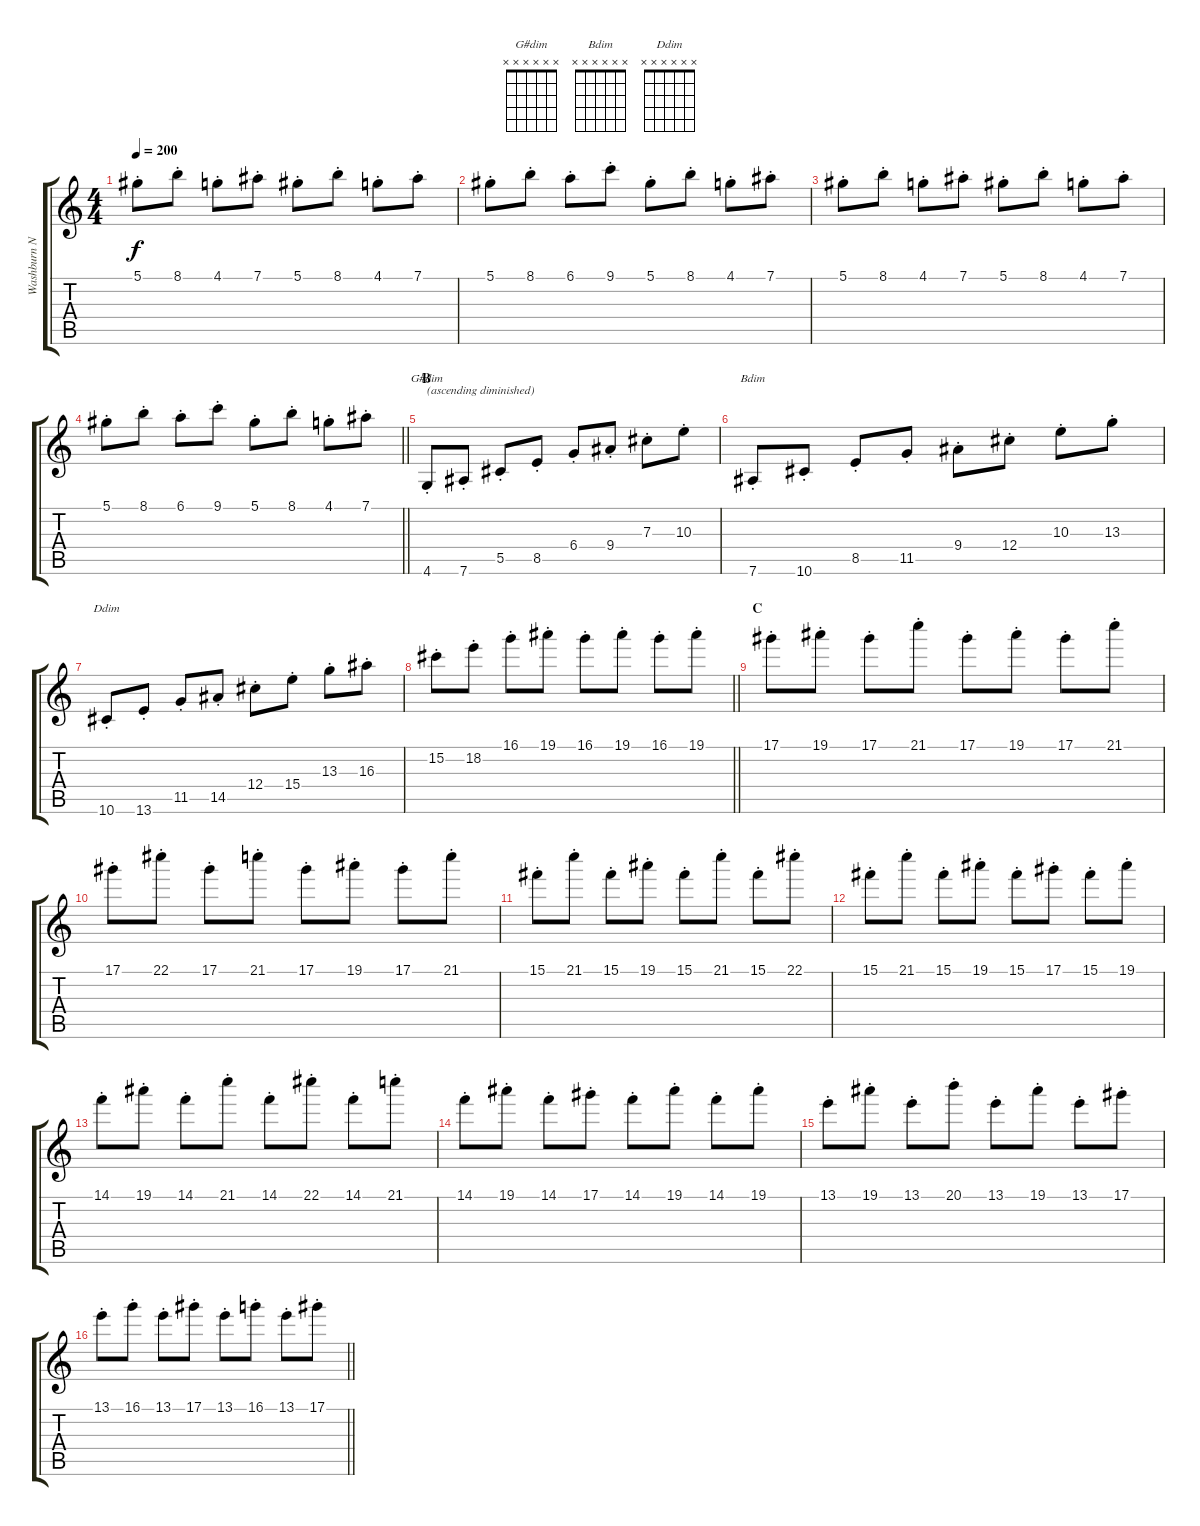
\track ("Washburn N4, Distorted" "Washburn N") {instrument overdrivenguitar}
\staff {score tabs}
\tuning (Eb4 Bb3 Gb3 Db3 Ab2 Eb2) {hide}
\chord ("G#dim" x x x x x x)
\chord ("Bdim" x x x x x x)
\chord ("Ddim" x x x x x x)
\ts (4 4)
\tempo 200
\clef g2
\ks c
5.1{st}.8{dy f} 8.1{st}.8 4.1{st}.8 7.1{st}.8 5.1{st}.8 8.1{st}.8 4.1{st}.8 7.1{st}.8 |
5.1{st}.8 8.1{st}.8 6.1{st}.8 9.1{st}.8 5.1{st}.8 8.1{st}.8 4.1{st}.8 7.1{st}.8 |
5.1{st}.8 8.1{st}.8 4.1{st}.8 7.1{st}.8 5.1{st}.8 8.1{st}.8 4.1{st}.8 7.1{st}.8 |
\barLineRight lightlight
5.1{st}.8 8.1{st}.8 6.1{st}.8 9.1{st}.8 5.1{st}.8 8.1{st}.8 4.1{st}.8 7.1{st}.8 |
\section ("" "B")
4.6{st}.8{ch "G#dim" txt "(ascending diminished)"} 7.6{st}.8 5.5{st}.8 8.5{st}.8 6.4{st}.8 9.4{st}.8 7.3{st}.8 10.3{st}.8 |
7.6{st}.8{ch "Bdim"} 10.6{st}.8 8.5{st}.8 11.5{st}.8 9.4{st}.8 12.4{st}.8 10.3{st}.8 13.3{st}.8 |
10.6{st}.8{ch "Ddim"} 13.6{st}.8 11.5{st}.8 14.5{st}.8 12.4{st}.8 15.4{st}.8 13.3{st}.8 16.3{st}.8 |
\barLineRight lightlight
15.2{st}.8 18.2{st}.8 16.1{st}.8 19.1{st}.8 16.1{st}.8 19.1{st}.8 16.1{st}.8 19.1{st}.8 |
\section ("" "C")
17.1{st}.8 19.1{st}.8 17.1{st}.8 21.1{st}.8 17.1{st}.8 19.1{st}.8 17.1{st}.8 21.1{st}.8 |
17.1{st}.8 22.1{st}.8 17.1{st}.8 21.1{st}.8 17.1{st}.8 19.1{st}.8 17.1{st}.8 21.1{st}.8 |
15.1{st}.8 21.1{st}.8 15.1{st}.8 19.1{st}.8 15.1{st}.8 21.1{st}.8 15.1{st}.8 22.1{st}.8 |
15.1{st}.8 21.1{st}.8 15.1{st}.8 19.1{st}.8 15.1{st}.8 17.1{st}.8 15.1{st}.8 19.1{st}.8 |
14.1{st}.8 19.1{st}.8 14.1{st}.8 21.1{st}.8 14.1{st}.8 22.1{st}.8 14.1{st}.8 21.1{st}.8 |
14.1{st}.8 19.1{st}.8 14.1{st}.8 17.1{st}.8 14.1{st}.8 19.1{st}.8 14.1{st}.8 19.1{st}.8 |
13.1{st}.8 19.1{st}.8 13.1{st}.8 20.1{st}.8 13.1{st}.8 19.1{st}.8 13.1{st}.8 17.1{st}.8 |
\barLineRight lightlight
13.1{st}.8 16.1{st}.8 13.1{st}.8 17.1{st}.8 13.1{st}.8 16.1{st}.8 13.1{st}.8 17.1{st}.8
